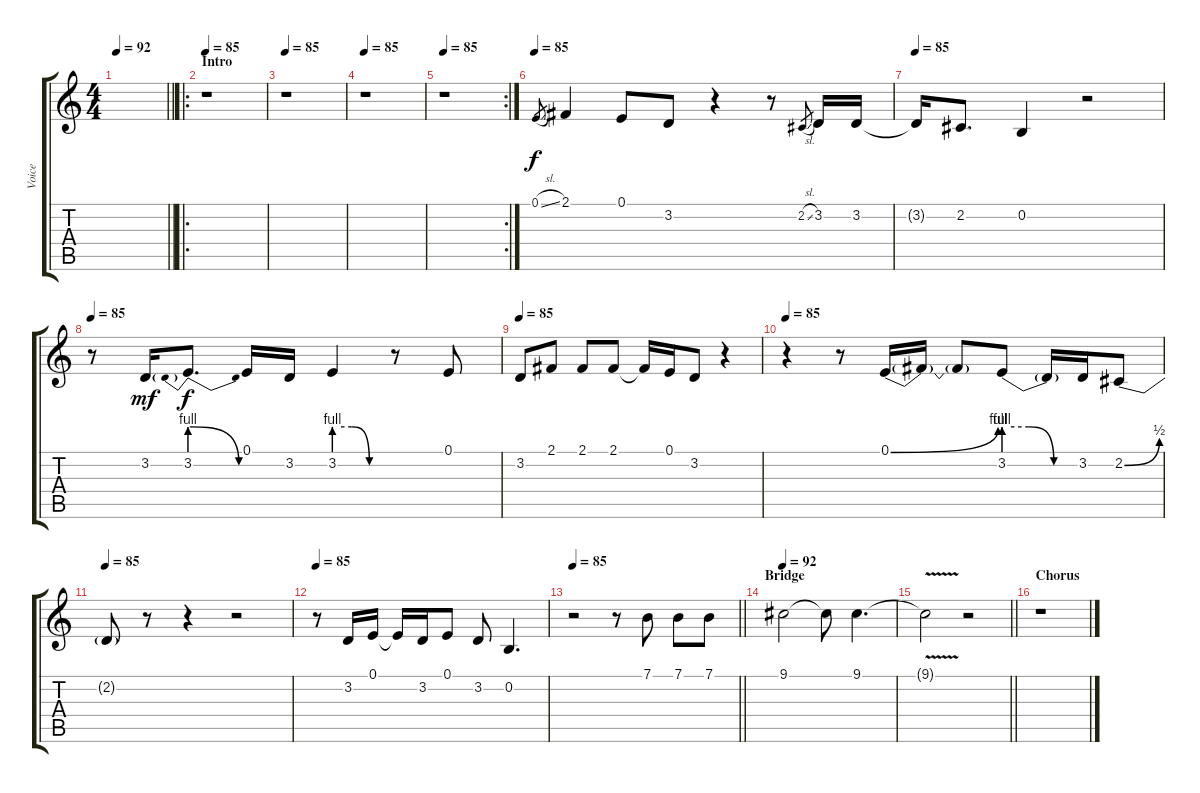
\track ("Voice" "Voice") {instrument lead2sawtooth}
\staff {score tabs}
\tuning (E4 B3 G3 D3 A2 E2) {hide}
\ts (4 4)
\tempo 92
\clef g2
\barLineRight lightlight
\ks c
|
\ro
\section ("" "Intro")
\tempo 85
r.1 |
\tempo 85
r.1 |
\tempo 85
r.1 |
\rc 2
\tempo 85
r.1 |
\tempo 85
0.1{sl}.8{gr} 2.1.4 0.1.8 3.2.8 r.4 r.8 2.2{sl}.8{gr} 3.2.16 3.2.16 |
\tempo 85
3.2{t}.16 2.2.8{d} 0.2.4 r.2 |
\tempo 85
r.8 3.2.16{dy mf} 3.2{be (prebendrelease 0 4 60 0)}.8{d dy f} 0.1.16 3.2.16 3.2{be (custom 0 4 20 4 40 0 60 0)}.4 r.8 0.1.8 |
\tempo 85
3.2.8 2.1.8 2.1.8 2.1.8 2.1{t}.16 0.1.16 3.2.8 r.4 |
\tempo 85
r.4 r.8 0.1{be (bend 0 0 60 4)}.16 0.1{t}.16 0.1{t}.8 3.2{be (custom 0 4 20 4 40 0 60 0)}.8 3.2{t}.16 3.2.16 2.2{be (bend 0 0 60 2)}.8 |
\tempo 85
2.2{t}.8 r.8 r.4 r.2 |
\tempo 85
r.8 3.2.16 0.1.16 0.1{t}.16 3.2.16 0.1.8 3.2.8 0.2.4{d} |
\tempo 85
\barLineRight lightlight
r.2 r.8 7.1.8 7.1.8 7.1.8 |
\section ("" "Bridge")
\tempo 92
9.1.2 9.1{t}.8 9.1.4{d} |
\barLineRight lightlight
9.1{v t}.2 r.2 |
\section ("" "Chorus")
r.1
